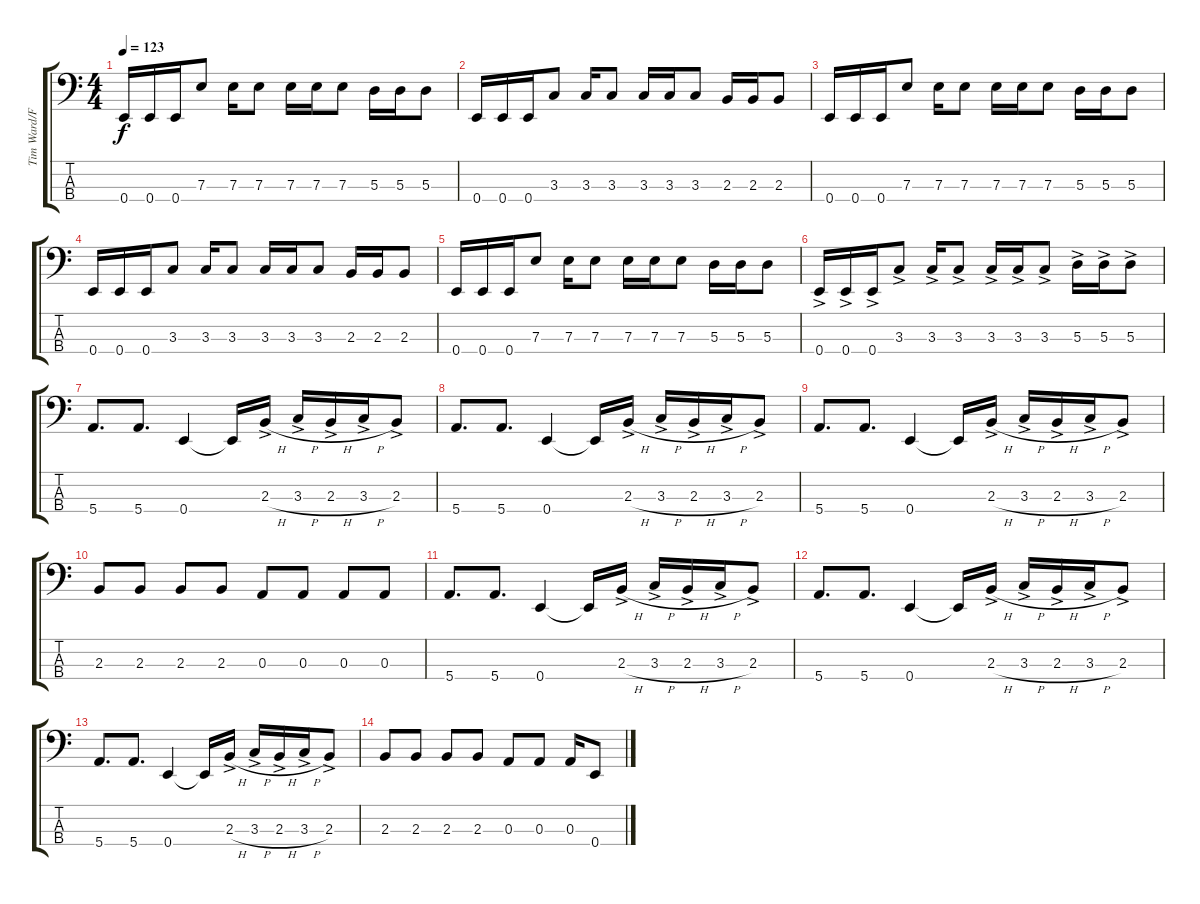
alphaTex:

\track ("Tim Ward/Frank Ene" "Tim Ward/F") {instrument electricbassfinger}
\staff {score tabs}
\tuning (G2 D2 A1 E1) {hide}
\ts (4 4)
\tempo 123
\clef f4
\ks c
0.4.16{dy f} 0.4.16 0.4.16 7.3.8 7.3.16 7.3.8 7.3.16 7.3.16 7.3.8 5.3.16 5.3.16 5.3.8 |
0.4.16 0.4.16 0.4.16 3.3.8 3.3.16 3.3.8 3.3.16 3.3.16 3.3.8 2.3.16 2.3.16 2.3.8 |
0.4.16 0.4.16 0.4.16 7.3.8 7.3.16 7.3.8 7.3.16 7.3.16 7.3.8 5.3.16 5.3.16 5.3.8 |
0.4.16 0.4.16 0.4.16 3.3.8 3.3.16 3.3.8 3.3.16 3.3.16 3.3.8 2.3.16 2.3.16 2.3.8 |
0.4.16 0.4.16 0.4.16 7.3.8 7.3.16 7.3.8 7.3.16 7.3.16 7.3.8 5.3.16 5.3.16 5.3.8 |
0.4{ac}.16 0.4{ac}.16 0.4{ac}.16 3.3{ac}.8 3.3{ac}.16 3.3{ac}.8 3.3{ac}.16 3.3{ac}.16 3.3{ac}.8 5.3{ac}.16 5.3{ac}.16 5.3{ac}.8 |
5.4.8{d} 5.4.8{d} 0.4.4 0.4{t}.16 2.3{h ac}.16 3.3{h ac}.16 2.3{h ac}.16 3.3{h ac}.16 2.3{ac}.8 |
5.4.8{d} 5.4.8{d} 0.4.4 0.4{t}.16 2.3{h ac}.16 3.3{h ac}.16 2.3{h ac}.16 3.3{h ac}.16 2.3{ac}.8 |
5.4.8{d} 5.4.8{d} 0.4.4 0.4{t}.16 2.3{h ac}.16 3.3{h ac}.16 2.3{h ac}.16 3.3{h ac}.16 2.3{ac}.8 |
2.3.8 2.3.8 2.3.8 2.3.8 0.3.8 0.3.8 0.3.8 0.3.8 |
5.4.8{d} 5.4.8{d} 0.4.4 0.4{t}.16 2.3{h ac}.16 3.3{h ac}.16 2.3{h ac}.16 3.3{h ac}.16 2.3{ac}.8 |
5.4.8{d} 5.4.8{d} 0.4.4 0.4{t}.16 2.3{h ac}.16 3.3{h ac}.16 2.3{h ac}.16 3.3{h ac}.16 2.3{ac}.8 |
5.4.8{d} 5.4.8{d} 0.4.4 0.4{t}.16 2.3{h ac}.16 3.3{h ac}.16 2.3{h ac}.16 3.3{h ac}.16 2.3{ac}.8 |
2.3.8 2.3.8 2.3.8 2.3.8 0.3.8 0.3.8 0.3.16 0.4.8
